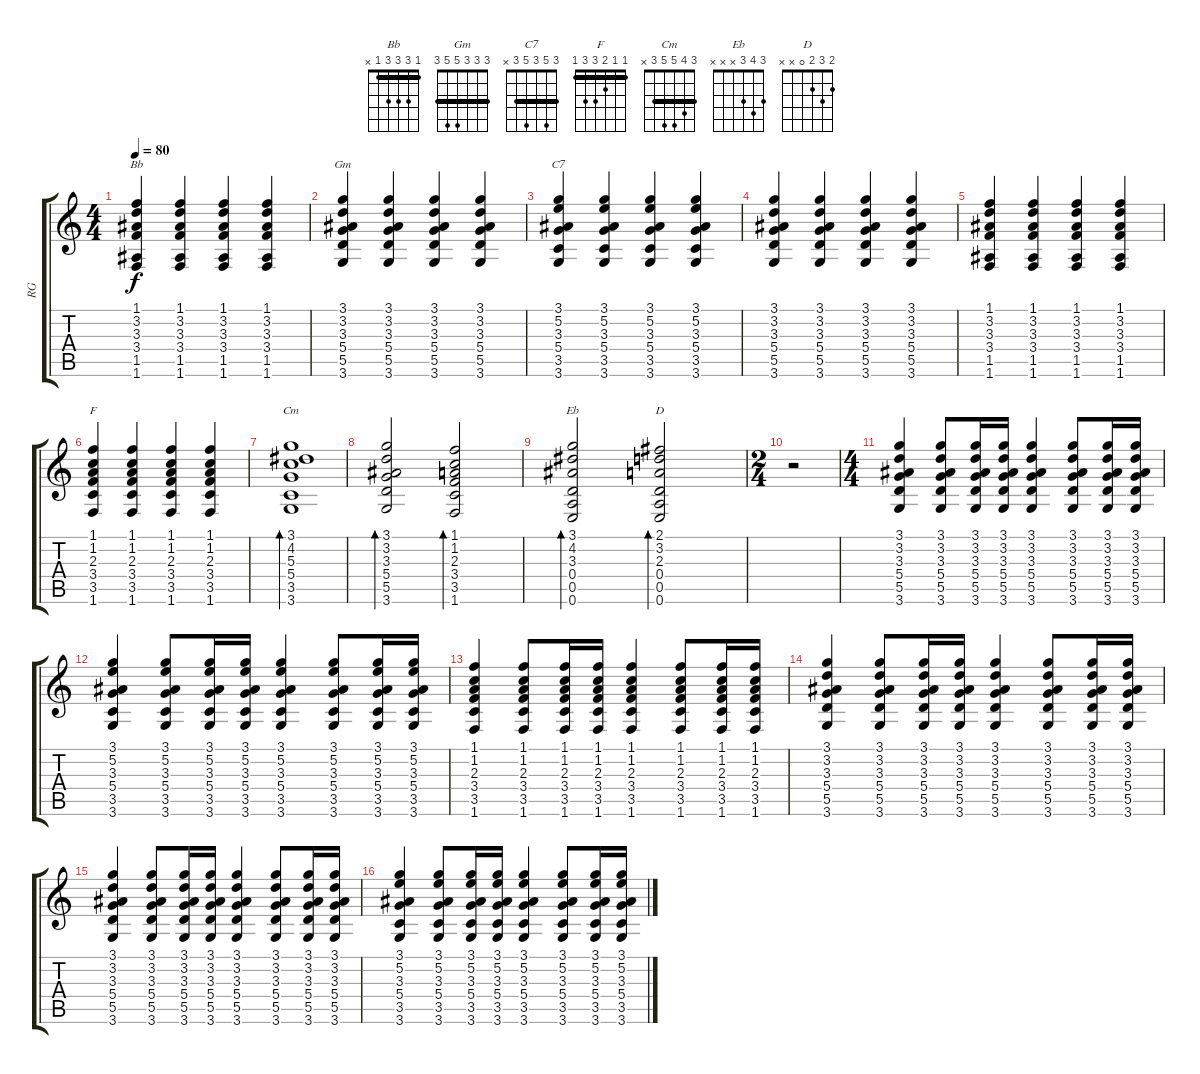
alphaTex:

\track ("RG" "RG") {instrument acousticguitarsteel}
\staff {score tabs}
\tuning (E4 B3 G3 D3 A2 E2) {hide}
\chord ("Bb" 1 3 3 3 1 x) {barre 1}
\chord ("Gm" 3 3 3 5 5 3) {barre 3}
\chord ("C7" 3 5 3 5 3 x) {barre 3}
\chord ("F" 1 1 2 3 3 1) {barre 1}
\chord ("Cm" 3 4 5 5 3 x) {barre 3}
\chord ("Eb" 3 4 3 x x x)
\chord ("D" 2 3 2 0 x x)
\ts (4 4)
\tempo 80
\clef g2
\ks c
(1.1 3.2 3.3 3.4 1.5 1.6).4{ch "Bb" dy f} (1.1 3.2 3.3 3.4 1.5 1.6).4 (1.1 3.2 3.3 3.4 1.5 1.6).4 (1.1 3.2 3.3 3.4 1.5 1.6).4 |
(3.1 3.2 3.3 5.4 5.5 3.6).4{ch "Gm"} (3.1 3.2 3.3 5.4 5.5 3.6).4 (3.1 3.2 3.3 5.4 5.5 3.6).4 (3.1 3.2 3.3 5.4 5.5 3.6).4 |
(3.1 5.2 3.3 5.4 3.5 3.6).4{ch "C7"} (3.1 5.2 3.3 5.4 3.5 3.6).4 (3.1 5.2 3.3 5.4 3.5 3.6).4 (3.1 5.2 3.3 5.4 3.5 3.6).4 |
(3.1 3.2 3.3 5.4 5.5 3.6).4 (3.1 3.2 3.3 5.4 5.5 3.6).4 (3.1 3.2 3.3 5.4 5.5 3.6).4 (3.1 3.2 3.3 5.4 5.5 3.6).4 |
(1.1 3.2 3.3 3.4 1.5 1.6).4 (1.1 3.2 3.3 3.4 1.5 1.6).4 (1.1 3.2 3.3 3.4 1.5 1.6).4 (1.1 3.2 3.3 3.4 1.5 1.6).4 |
(1.1 1.2 2.3 3.4 3.5 1.6).4{ch "F"} (1.1 1.2 2.3 3.4 3.5 1.6).4 (1.1 1.2 2.3 3.4 3.5 1.6).4 (1.1 1.2 2.3 3.4 3.5 1.6).4 |
(3.1 4.2 5.3 5.4 3.5 3.6).1{bd 60 ch "Cm"} |
(3.1 3.2 3.3 5.4 5.5 3.6).2{bd 120} (1.1 1.2 2.3 3.4 3.5 1.6).2{bd 120} |
(3.1 4.2 3.3 0.4 0.5 0.6).2{bd 120 ch "Eb"} (2.1 3.2 2.3 0.4 0.5 0.6).2{bd 120 ch "D"} |
\ts (2 4)
r.2 |
\ts (4 4)
(3.1 3.2 3.3 5.4 5.5 3.6).4 (3.1 3.2 3.3 5.4 5.5 3.6).8 (3.1 3.2 3.3 5.4 5.5 3.6).16 (3.1 3.2 3.3 5.4 5.5 3.6).16 (3.1 3.2 3.3 5.4 5.5 3.6).4 (3.1 3.2 3.3 5.4 5.5 3.6).8 (3.1 3.2 3.3 5.4 5.5 3.6).16 (3.1 3.2 3.3 5.4 5.5 3.6).16 |
(3.1 5.2 3.3 5.4 3.5 3.6).4 (3.1 5.2 3.3 5.4 3.5 3.6).8 (3.1 5.2 3.3 5.4 3.5 3.6).16 (3.1 5.2 3.3 5.4 3.5 3.6).16 (3.1 5.2 3.3 5.4 3.5 3.6).4 (3.1 5.2 3.3 5.4 3.5 3.6).8 (3.1 5.2 3.3 5.4 3.5 3.6).16 (3.1 5.2 3.3 5.4 3.5 3.6).16 |
(1.1 1.2 2.3 3.4 3.5 1.6).4 (1.1 1.2 2.3 3.4 3.5 1.6).8 (1.1 1.2 2.3 3.4 3.5 1.6).16 (1.1 1.2 2.3 3.4 3.5 1.6).16 (1.1 1.2 2.3 3.4 3.5 1.6).4 (1.1 1.2 2.3 3.4 3.5 1.6).8 (1.1 1.2 2.3 3.4 3.5 1.6).16 (1.1 1.2 2.3 3.4 3.5 1.6).16 |
(3.1 3.2 3.3 5.4 5.5 3.6).4 (3.1 3.2 3.3 5.4 5.5 3.6).8 (3.1 3.2 3.3 5.4 5.5 3.6).16 (3.1 3.2 3.3 5.4 5.5 3.6).16 (3.1 3.2 3.3 5.4 5.5 3.6).4 (3.1 3.2 3.3 5.4 5.5 3.6).8 (3.1 3.2 3.3 5.4 5.5 3.6).16 (3.1 3.2 3.3 5.4 5.5 3.6).16 |
(3.1 3.2 3.3 5.4 5.5 3.6).4 (3.1 3.2 3.3 5.4 5.5 3.6).8 (3.1 3.2 3.3 5.4 5.5 3.6).16 (3.1 3.2 3.3 5.4 5.5 3.6).16 (3.1 3.2 3.3 5.4 5.5 3.6).4 (3.1 3.2 3.3 5.4 5.5 3.6).8 (3.1 3.2 3.3 5.4 5.5 3.6).16 (3.1 3.2 3.3 5.4 5.5 3.6).16 |
(3.1 5.2 3.3 5.4 3.5 3.6).4 (3.1 5.2 3.3 5.4 3.5 3.6).8 (3.1 5.2 3.3 5.4 3.5 3.6).16 (3.1 5.2 3.3 5.4 3.5 3.6).16 (3.1 5.2 3.3 5.4 3.5 3.6).4 (3.1 5.2 3.3 5.4 3.5 3.6).8 (3.1 5.2 3.3 5.4 3.5 3.6).16 (3.1 5.2 3.3 5.4 3.5 3.6).16
